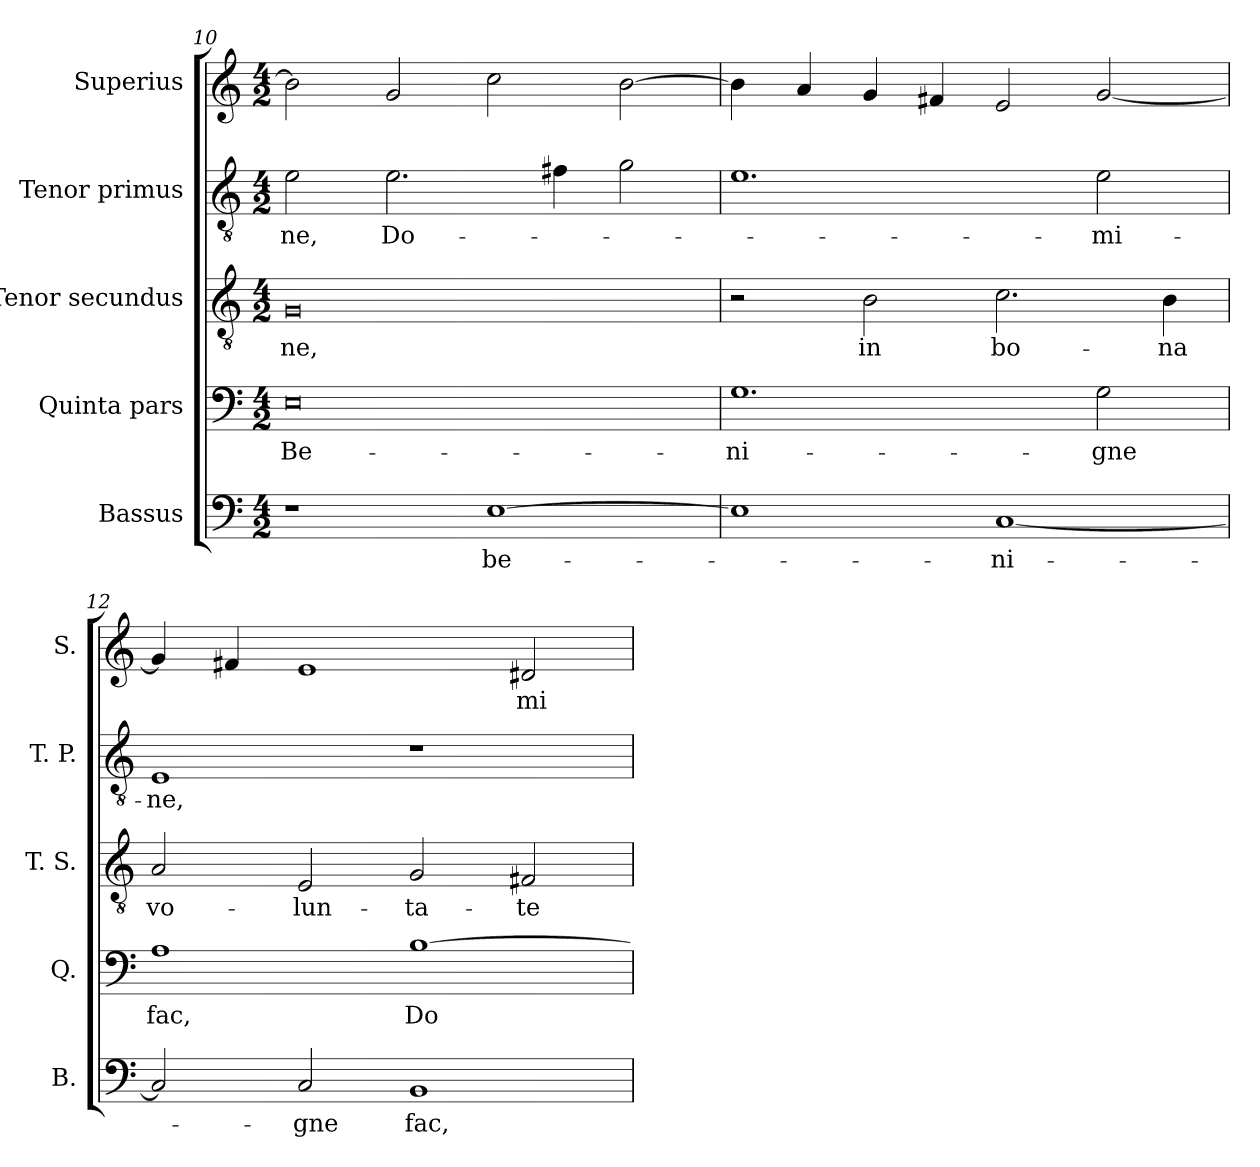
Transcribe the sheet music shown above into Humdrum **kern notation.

**kern	**text	**kern	**text	**kern	**text	**kern	**text	**kern	**text
*part5	*part5	*part4	*part4	*part3	*part3	*part2	*part2	*part1	*part1
*staff5	*staff5	*staff4	*staff4	*staff3	*staff3	*staff2	*staff2	*staff1	*staff1
*I"Bassus	*	*I"Quinta pars	*	*I"Tenor secundus	*	*I"Tenor primus	*	*I"Superius	*
*I'B.	*	*I'Q.	*	*I'T. S.	*	*I'T. P.	*	*I'S.	*
*clefF4	*	*clefF4	*	*clefGv2	*	*clefGv2	*	*clefG2	*
*M4/2	*	*M4/2	*	*M4/2	*	*M4/2	*	*M4/2	*
=10	=10	=10	=10	=10	=10	=10	=10	=10	=10
!	!	!	!LO:LY:b:cj	!	!LO:LY:b:cj	!	!LO:LY:b:cj	!	!
1r	.	0E	Be-	0G	-ne,	2e\	-ne,	2b\]	.
!	!	!	!	!	!	!	!LO:LY:b:cj	!	!
.	.	.	.	.	.	2.e\	Do-	2g/	.
!	!LO:LY:b:cj	!	!	!	!	!	!	!	!
[>1E	be-	.	.	.	.	.	.	2cc\	.
.	.	.	.	.	.	4f#X\	.	.	.
.	.	.	.	.	.	2g\	.	[>2b\	.
=11	=11	=11	=11	=11	=11	=11	=11	=11	=11
!	!	!	!LO:LY:b:cj	!	!	!	!	!	!
1E]	.	1.G	-ni-	2r	.	1.e	.	4b\]	.
.	.	.	.	.	.	.	.	4a/	.
!	!	!	!	!	!LO:LY:b:cj	!	!	!	!
.	.	.	.	2B\	in	.	.	4g/	.
.	.	.	.	.	.	.	.	4f#X/	.
!	!LO:LY:b:cj	!	!	!	!LO:LY:b:cj	!	!	!	!
[<1C	-ni-	.	.	2.c\	bo-	.	.	2e/	.
!	!	!	!LO:LY:b:cj	!	!	!	!LO:LY:b:cj	!	!
.	.	2G\	-gne	.	.	2e\	-mi-	[<2g/	.
!	!	!	!	!	!LO:LY:b:cj	!	!	!	!
.	.	.	.	4B\	-na	.	.	.	.
=12	=12	=12	=12	=12	=12	=12	=12	=12	=12
!	!	!	!LO:LY:b:cj	!	!LO:LY:b:cj	!	!LO:LY:b:cj	!	!
2C/]	.	1A	fac,	2A/	vo-	1E	-ne,	4g/]	.
.	.	.	.	.	.	.	.	4f#X/	.
!	!LO:LY:b:cj	!	!	!	!LO:LY:b:cj	!	!	!	!
2C/	-gne	.	.	2E/	-lun-	.	.	1e	.
!	!LO:LY:b:cj	!	!LO:LY:b:cj	!	!LO:LY:b:cj	!	!	!	!
1BB	fac,	[<1B	Do-	2G/	-ta-	1r	.	.	.
!	!	!	!	!	!LO:LY:b:cj	!	!	!	!LO:LY:b:cj
.	.	.	.	2F#X/	-te	.	.	2d#X/	-mi-
=	=	=	=	=	=	=	=	=	=
*-	*-	*-	*-	*-	*-	*-	*-	*-	*-
